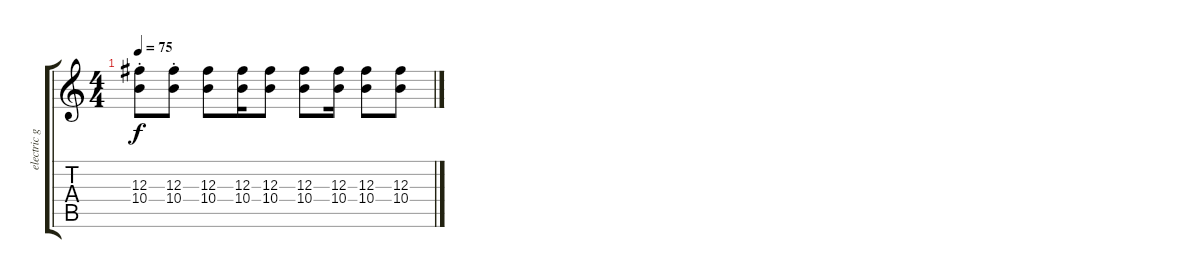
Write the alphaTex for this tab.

\track ("electric guitar2" "electric g") {instrument overdrivenguitar}
\staff {score tabs}
\tuning (Eb4 Bb3 Gb3 Db3 Ab2 Eb2) {hide}
\ts (4 4)
\tempo 75
\clef g2
\ks c
(12.3{st} 10.4{st}).8{dy f} (12.3{st} 10.4{st}).8 (12.3 10.4).8 (12.3 10.4).16 (12.3 10.4).8 (12.3 10.4).8 (12.3 10.4).16 (12.3 10.4).8 (12.3 10.4).8
